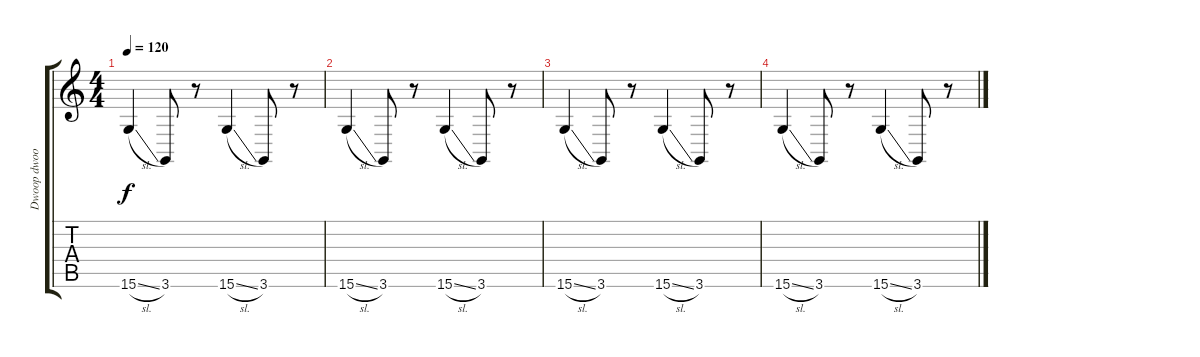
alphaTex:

\track ("Dwoop dwoop" "Dwoop dwoo") {instrument lead2sawtooth}
\staff {score tabs}
\tuning (E4 B3 G3 D3 A2 E2) {hide}
\ts (4 4)
\tempo 120
\clef g2
\ks c
15.6{sl}.4{dy f} 3.6.8 r.8 15.6{sl}.4 3.6.8 r.8 |
15.6{sl}.4 3.6.8 r.8 15.6{sl}.4 3.6.8 r.8 |
15.6{sl}.4 3.6.8 r.8 15.6{sl}.4 3.6.8 r.8 |
15.6{sl}.4 3.6.8 r.8 15.6{sl}.4 3.6.8 r.8
